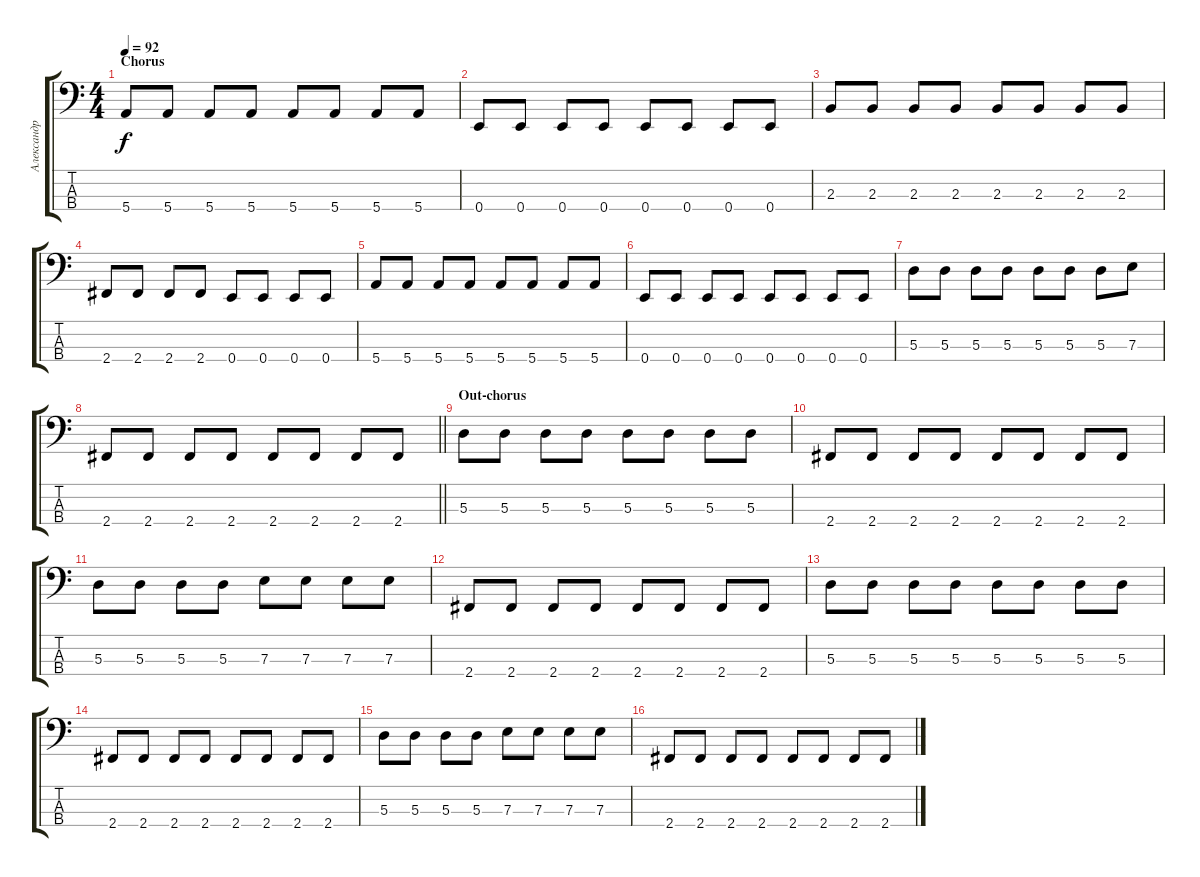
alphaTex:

\track ("Александр Тимонин" "Александр ") {instrument electricbasspick}
\staff {score tabs}
\tuning (G2 D2 A1 E1) {hide}
\ts (4 4)
\section ("" "Chorus")
\tempo 92
\clef f4
\ks c
5.4.8{dy f} 5.4.8 5.4.8 5.4.8 5.4.8 5.4.8 5.4.8 5.4.8 |
0.4.8 0.4.8 0.4.8 0.4.8 0.4.8 0.4.8 0.4.8 0.4.8 |
2.3.8 2.3.8 2.3.8 2.3.8 2.3.8 2.3.8 2.3.8 2.3.8 |
2.4.8 2.4.8 2.4.8 2.4.8 0.4.8 0.4.8 0.4.8 0.4.8 |
5.4.8 5.4.8 5.4.8 5.4.8 5.4.8 5.4.8 5.4.8 5.4.8 |
0.4.8 0.4.8 0.4.8 0.4.8 0.4.8 0.4.8 0.4.8 0.4.8 |
5.3.8 5.3.8 5.3.8 5.3.8 5.3.8 5.3.8 5.3.8 7.3.8 |
\barLineRight lightlight
2.4.8 2.4.8 2.4.8 2.4.8 2.4.8 2.4.8 2.4.8 2.4.8 |
\section ("" "Out-chorus")
5.3.8 5.3.8 5.3.8 5.3.8 5.3.8 5.3.8 5.3.8 5.3.8 |
2.4.8 2.4.8 2.4.8 2.4.8 2.4.8 2.4.8 2.4.8 2.4.8 |
5.3.8 5.3.8 5.3.8 5.3.8 7.3.8 7.3.8 7.3.8 7.3.8 |
2.4.8 2.4.8 2.4.8 2.4.8 2.4.8 2.4.8 2.4.8 2.4.8 |
5.3.8 5.3.8 5.3.8 5.3.8 5.3.8 5.3.8 5.3.8 5.3.8 |
2.4.8 2.4.8 2.4.8 2.4.8 2.4.8 2.4.8 2.4.8 2.4.8 |
5.3.8 5.3.8 5.3.8 5.3.8 7.3.8 7.3.8 7.3.8 7.3.8 |
2.4.8 2.4.8 2.4.8 2.4.8 2.4.8 2.4.8 2.4.8 2.4.8
